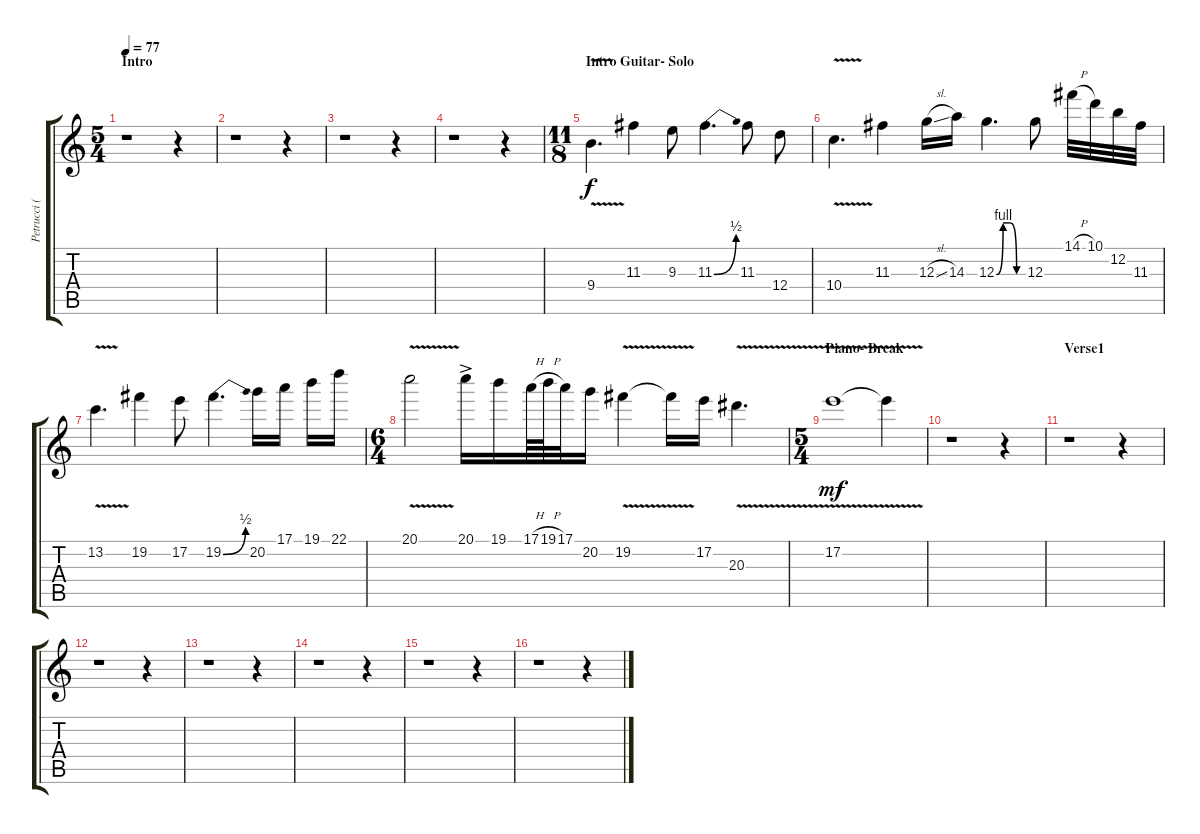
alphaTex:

\track ("Petrucci (Distortion Guitar1)" "Petrucci (") {instrument distortionguitar}
\staff {score tabs}
\tuning (E4 B3 G3 D3 A2 E2) {hide}
\ts (5 4)
\section ("" "Intro")
\tempo 77
\clef g2
\ks c
r.1{dy f instrument distortionguitar} r.4 |
r.1 r.4 |
r.1 r.4 |
r.1 r.4 |
\ts (11 8)
\section ("" "Intro Guitar- Solo")
9.4{v}.4{d} 11.3.4 9.3.8 11.3{be (bend 0 0 60 2)}.4{d} 11.3.8 12.4.8 |
10.4{v}.4{d} 11.3.4 12.3{sl}.16 14.3.16 12.3{be (custom 0 0 15 4 30 4 45 0 60 0)}.4{d} 12.3.8 14.1{h}.32 10.1.32 12.2.32 11.3.32 |
13.2{v}.4{d} 19.2.4 17.2.8 19.2{be (bend 0 0 60 2)}.4{d} 20.2.16 17.1.16 19.1.16 22.1.16 |
\ts (6 4)
20.1{v}.2 20.1{ac}.16 19.1.16 17.1{h}.64 19.1{h}.64 17.1.32 20.2.16 19.2{v}.4 19.2{v t}.16 17.2.16 20.3{v}.4{d} |
\ts (5 4)
\section ("" "Piano- Break")
17.2{v}.1{dy mf} 17.2{v t}.4 |
r.1 r.4 |
\section ("" "Verse1")
r.1 r.4 |
r.1 r.4 |
r.1 r.4 |
r.1 r.4 |
r.1 r.4 |
r.1 r.4
